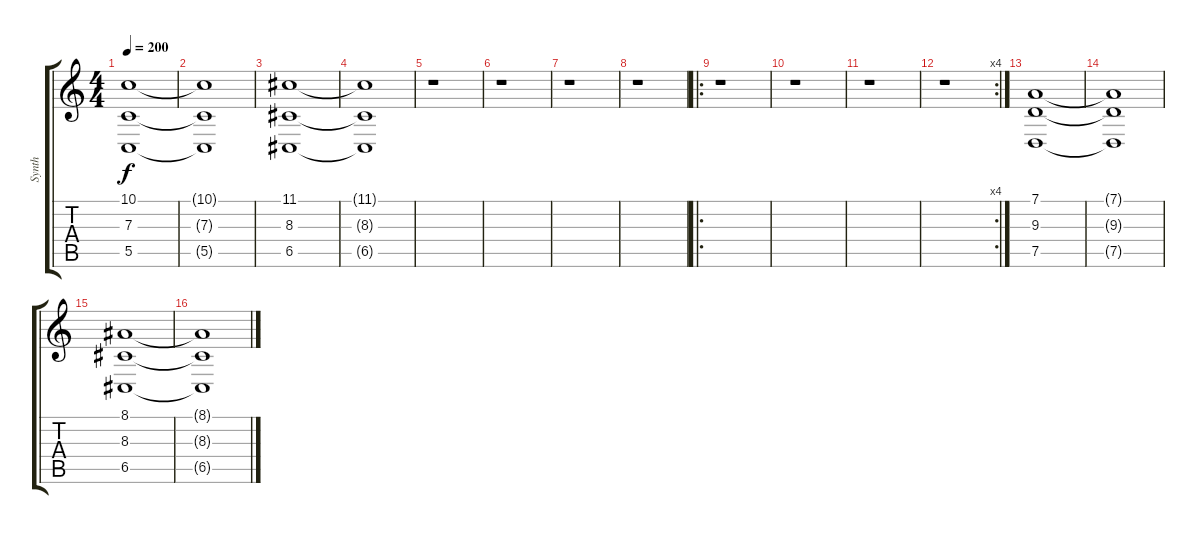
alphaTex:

\track ("Synth" "Synth") {instrument stringensemble1}
\staff {score tabs}
\tuning (D4 A3 F3 C3 G2 D2) {hide}
\ts (4 4)
\tempo 200
\clef g2
\ks c
(10.1 7.3 5.5).1{dy f} |
(10.1{t} 7.3{t} 5.5{t}).1 |
(11.1 8.3 6.5).1 |
(11.1{t} 8.3{t} 6.5{t}).1 |
r.1 |
r.1 |
r.1 |
r.1 |
\ro
r.1 |
r.1 |
r.1 |
\rc 4
r.1 |
(7.1 9.3 7.5).1{volume 14} |
(7.1{t} 9.3{t} 7.5{t}).1 |
(8.1 8.3 6.5).1 |
(8.1{t} 8.3{t} 6.5{t}).1
